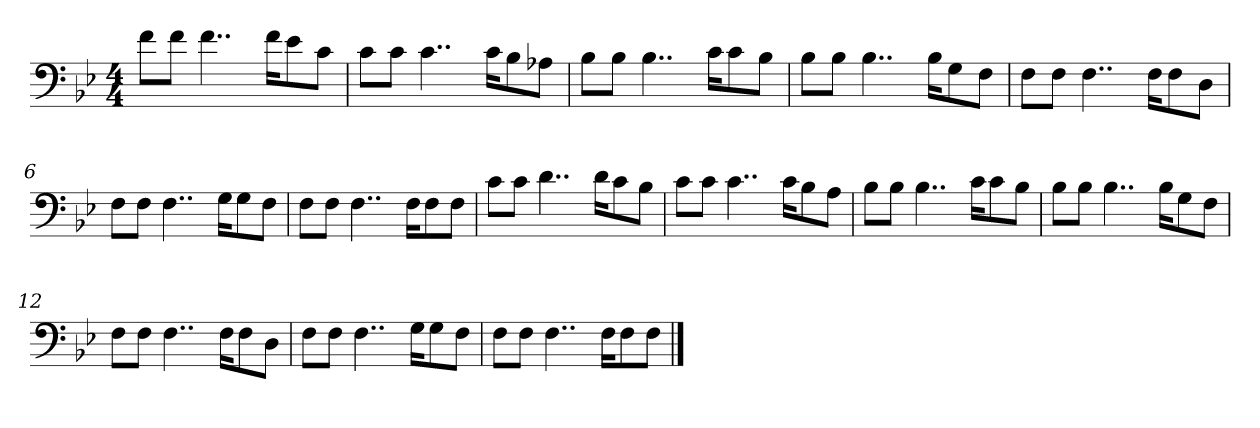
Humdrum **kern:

**kern
*part1
*staff1
*clefF4
*k[b-e-]
*M4/4
=1
8f\L
8f\J
4..f\
16f\KL
8e-\
8c\J
=2
8c\L
8c\J
4..c\
16c\KL
8B-\
8A-X\J
=3
8B-\L
8B-\J
4..B-\
16c\KL
8c\
8B-\J
=4
8B-\L
8B-\J
4..B-\
16B-\KL
8G\
8F\J
=5
8F\L
8F\J
4..F\
16F\KL
8F\
8D\J
=6
8F\L
8F\J
4..F\
16G\KL
8G\
8F\J
=7
8F\L
8F\J
4..F\
16F\KL
8F\
8F\J
=8
8c\L
8c\J
4..d\
16d\KL
8c\
8B-\J
=9
8c\L
8c\J
4..c\
16c\KL
8B-\
8A\J
=10
8B-\L
8B-\J
4..B-\
16c\KL
8c\
8B-\J
=11
8B-\L
8B-\J
4..B-\
16B-\KL
8G\
8F\J
=12
8F\L
8F\J
4..F\
16F\KL
8F\
8D\J
=13
8F\L
8F\J
4..F\
16G\KL
8G\
8F\J
=14
8F\L
8F\J
4..F\
16F\KL
8F\
8F\J
==
*-
